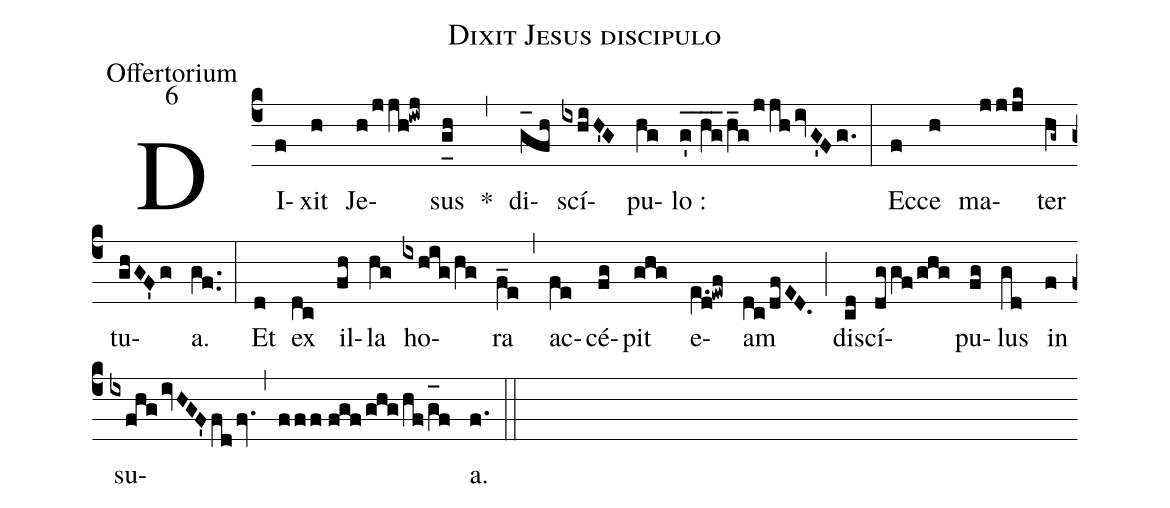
name:Dixit Jesus discipulo;
office-part:Offertorium;
mode:6;
%%
(c4) DI(f)xit(h) Je(h/jjh!iwj)sus(g_[uh:l]h) *(,) di(g_[oh:h]fh)scí(ixhiH'G)pu(hg)lo :(g'_//h_g_2/h_g/jjhivG'Fg.) (:) Ec(f)ce(h) ma(jjjk)ter(hg~) tu(ghGF'g)a.(gf..) (:) Et(d) ex(dc) il(fh)la(hg) ho(ixhig/hg)ra(f_e) (,) ac(fe)cé(fg)pit(ghg) e(e.[ll:1]d!ewf)am(dc/dfED.) (;) di(cd)scí(dggf/ghg)pu(fg)lus(gd) in(f) su(ixfhgivHGF'fdfv.)(,)(fff//fgf/ghg/hf/g_[oh:h]f)a.(f.) (::)
